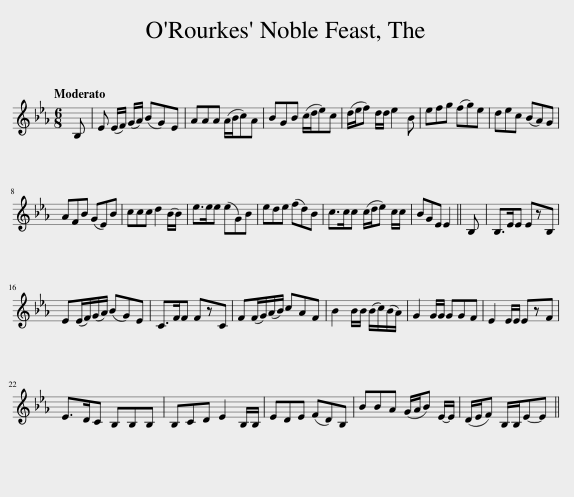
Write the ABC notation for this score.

X:1
L:1/8
Q:1/4=104
M:6/8
I:linebreak $
K:Eb
V:1 treble
V:1
 B, | E (E/F/) (G/A/) (BG)E | AAA (A/B/c)A | BGB (c/d/e)c | (d/e/f) d/d/ e2 B | %5
 efg (fg)e | dec (BA)G |$ AFB (GE)B | ccc d2 (B/B/) | e>ee (eG)B | %10
 ede (fd)B | c>cc (c/d/e) c/c/ | BGE E2 || B, | B,>EE EzB, |$ %15
 E(E/F/)(G/A/) (BG)E | C>FF FzC | F(F/G/)(A/B/) cAF | B2 B/B/ (B/c/)(B/A/) | G2 G/G/ GGF | %20
 E2 E/E/ EzF |$ E>DC B,B,B, | B,CD E2 B,/B,/ | EDE (FD)B, | BBA (G/A/B) E/-E/ | %25
 (D/E/F) B,/B,/E-E || %26
